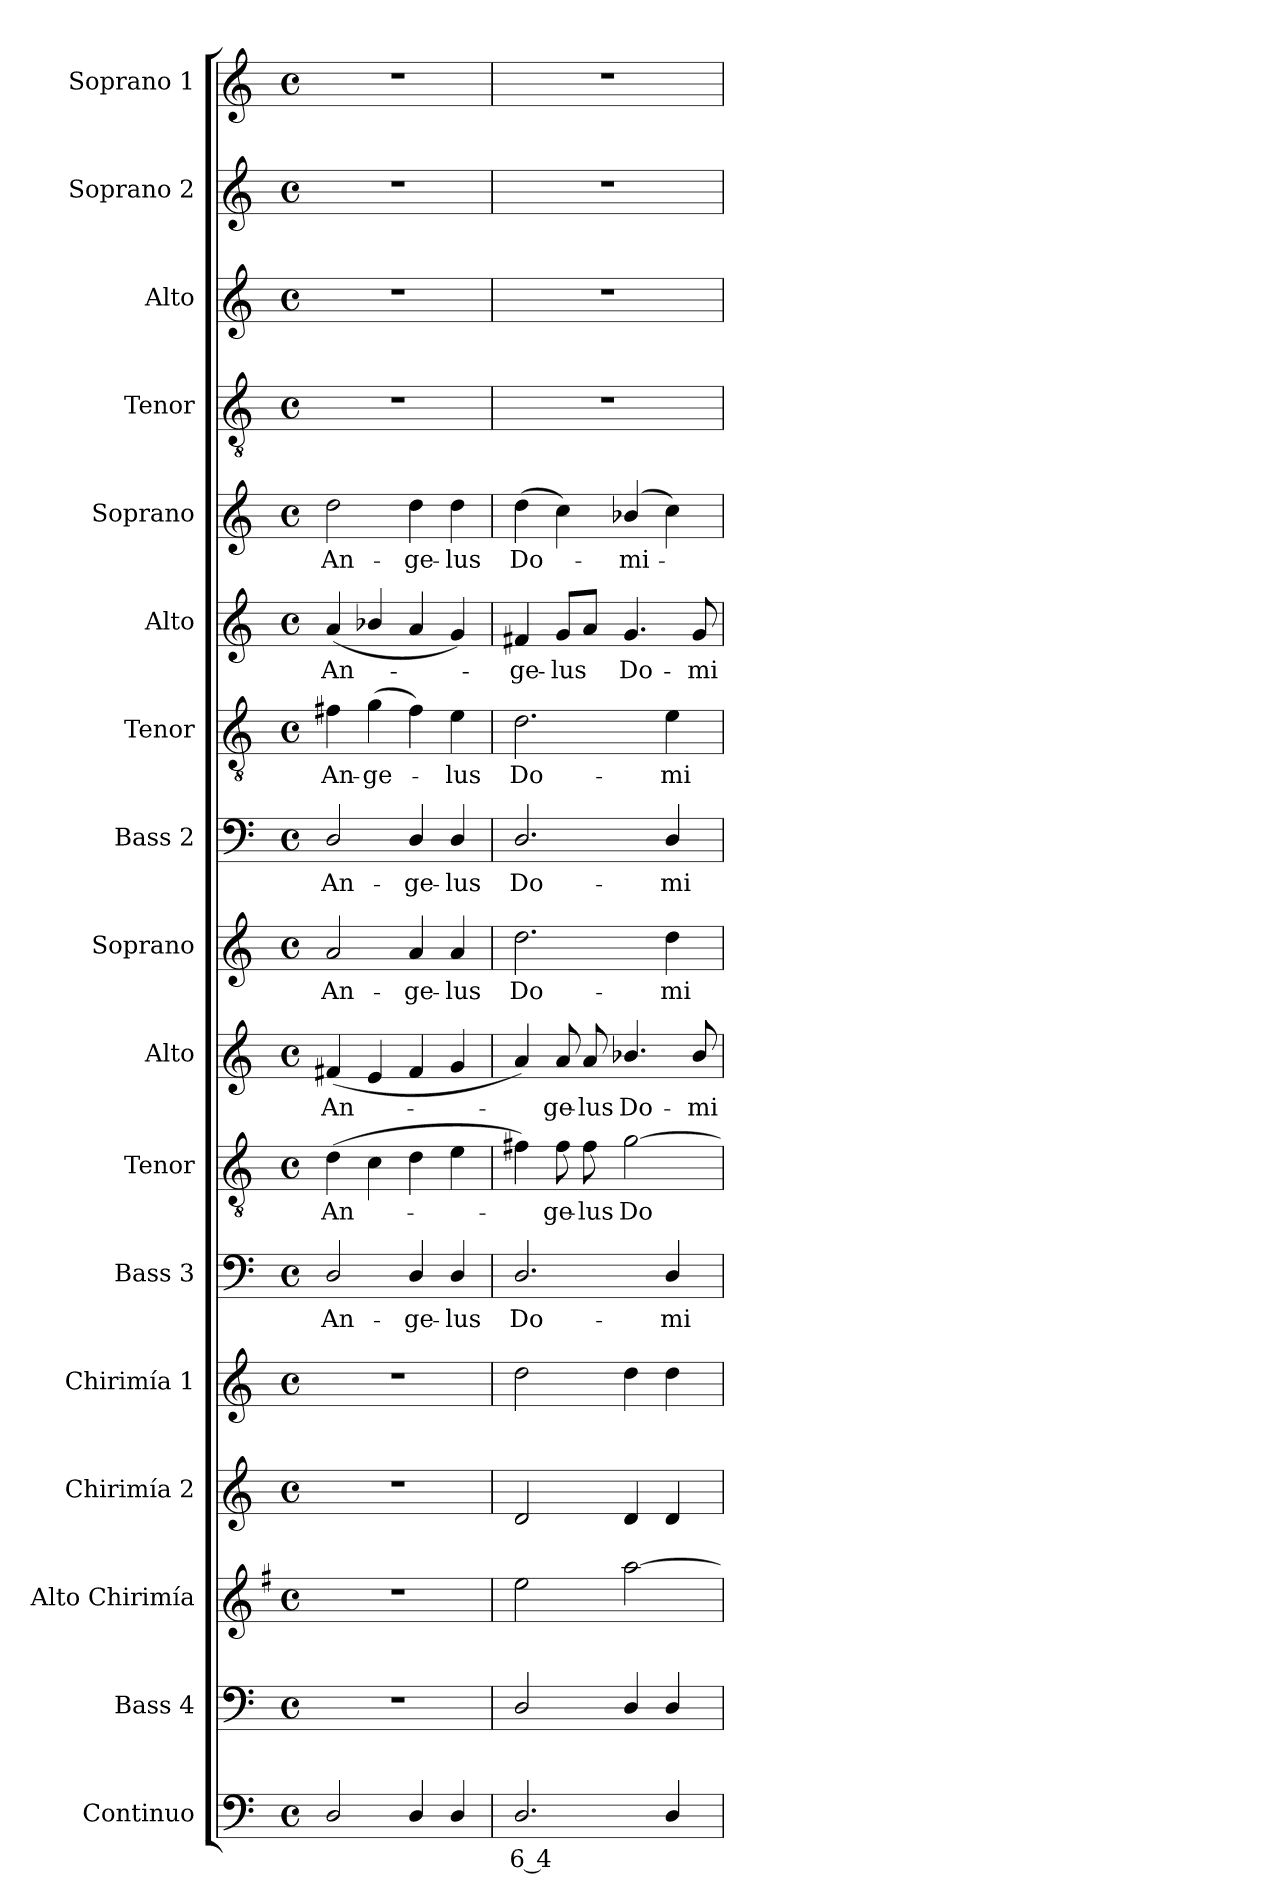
**kern	**text	**kern	**kern	**kern	**kern	**kern	**text	**kern	**text	**kern	**text	**kern	**text	**kern	**text	**kern	**text	**kern	**text	**kern	**text	**kern	**kern	**kern	**kern
*part17	*part17	*part16	*part15	*part14	*part13	*part12	*part12	*part11	*part11	*part10	*part10	*part9	*part9	*part8	*part8	*part7	*part7	*part6	*part6	*part5	*part5	*part4	*part3	*part2	*part1
*staff17	*staff17	*staff16	*staff15	*staff14	*staff13	*staff12	*staff12	*staff11	*staff11	*staff10	*staff10	*staff9	*staff9	*staff8	*staff8	*staff7	*staff7	*staff6	*staff6	*staff5	*staff5	*staff4	*staff3	*staff2	*staff1
*I"Continuo	*	*I"Bass  4	*I"Alto Chirimía	*I"Chirimía 2	*I"Chirimía 1	*I"Bass 3	*	*I"Tenor	*	*I"Alto	*	*I"Soprano	*	*I"Bass 2	*	*I"Tenor	*	*I"Alto	*	*I"Soprano	*	*I"Tenor	*I"Alto	*I"Soprano 2	*I"Soprano 1
*I'Cont.	*	*I'B4.	*I'Alt. Chi.	*I'Chi. 2	*I'Chi. 1	*I'B3.	*	*I'T.	*	*I'A.	*	*I'S.	*	*I'B2.	*	*I'T.	*	*I'A.	*	*I'S.	*	*I'T.	*I'A.	*I'S.	*I'S.
!!LO:PB:g=z
*clefF4	*	*clefF4	*clefG2	*clefG2	*clefG2	*clefF4	*	*clefGv2	*	*clefG2	*	*clefG2	*	*clefF4	*	*clefGv2	*	*clefG2	*	*clefG2	*	*clefGv2	*clefG2	*clefG2	*clefG2
*	*	*	*ITrd4c7	*	*	*	*	*ITrd7c12	*	*	*	*	*	*	*	*ITrd7c12	*	*	*	*	*	*ITrd7c12	*	*	*
*k[]	*	*k[]	*k[]	*k[]	*k[]	*k[]	*	*k[]	*	*k[]	*	*k[]	*	*k[]	*	*k[]	*	*k[]	*	*k[]	*	*k[]	*k[]	*k[]	*k[]
*C:	*	*C:	*C:	*C:	*C:	*C:	*	*C:	*	*C:	*	*C:	*	*C:	*	*C:	*	*C:	*	*C:	*	*C:	*C:	*C:	*C:
*M4/4	*	*M4/4	*M4/4	*M4/4	*M4/4	*M4/4	*	*M4/4	*	*M4/4	*	*M4/4	*	*M4/4	*	*M4/4	*	*M4/4	*	*M4/4	*	*M4/4	*M4/4	*M4/4	*M4/4
*met(c)	*	*met(c)	*met(c)	*met(c)	*met(c)	*met(c)	*	*met(c)	*	*met(c)	*	*met(c)	*	*met(c)	*	*met(c)	*	*met(c)	*	*met(c)	*	*met(c)	*met(c)	*met(c)	*met(c)
=1	=1	=1	=1	=1	=1	=1	=1	=1	=1	=1	=1	=1	=1	=1	=1	=1	=1	=1	=1	=1	=1	=1	=1	=1	=1
!	!	!	!	!	!	!	!LO:LY:b:color=#000000	!	!	!	!	!	!	!	!	!	!	!	!	!	!	!	!	!	!
!	!	!	!	!	!	!	!	!	!LO:LY:b:color=#000000	!	!	!	!	!	!	!	!	!	!	!	!	!	!	!	!
!	!	!	!	!	!	!	!	!	!	!	!LO:LY:b:color=#000000	!	!	!	!	!	!	!	!	!	!	!	!	!	!
!	!	!	!	!	!	!	!	!	!	!	!	!	!LO:LY:b:color=#000000	!	!	!	!	!	!	!	!	!	!	!	!
!	!	!	!	!	!	!	!	!	!	!	!	!	!	!	!LO:LY:b:color=#000000	!	!	!	!	!	!	!	!	!	!
!	!	!	!	!	!	!	!	!	!	!	!	!	!	!	!	!	!LO:LY:b:color=#000000	!	!	!	!	!	!	!	!
!	!	!	!	!	!	!	!	!	!	!	!	!	!	!	!	!	!	!	!LO:LY:b:color=#000000	!	!	!	!	!	!
!	!	!	!	!	!	!	!	!	!	!	!	!	!	!	!	!	!	!	!	!	!LO:LY:b:color=#000000	!	!	!	!
2Di/	.	1r	1r	1r	1r	2Di/	An-	(4Di\	An-	(4f#Xi/	An-	2ai/	An-	2Di/	An-	4F#Xi\	An-	(4ai/	An-	2ddi\	An-	1r	1r	1r	1r
!	!	!	!	!	!	!	!	!	!	!	!	!	!	!	!	!	!LO:LY:b:color=#000000	!	!	!	!	!	!	!	!
.	.	.	.	.	.	.	.	4Ci\	.	4ei/	.	.	.	.	.	(4Gi\	-ge-	4b-Xi/	.	.	.	.	.	.	.
!	!	!	!	!	!	!	!LO:LY:b:color=#000000	!	!	!	!	!	!	!	!	!	!	!	!	!	!	!	!	!	!
!	!	!	!	!	!	!	!	!	!	!	!	!	!LO:LY:b:color=#000000	!	!	!	!	!	!	!	!	!	!	!	!
!	!	!	!	!	!	!	!	!	!	!	!	!	!	!	!LO:LY:b:color=#000000	!	!	!	!	!	!	!	!	!	!
!	!	!	!	!	!	!	!	!	!	!	!	!	!	!	!	!	!	!	!	!	!LO:LY:b:color=#000000	!	!	!	!
4Di/	.	.	.	.	.	4Di/	-ge-	4Di\	.	4f#i/	.	4ai/	-ge-	4Di/	-ge-	4F#i\)	.	4ai/	.	4ddi\	-ge-	.	.	.	.
!	!	!	!	!	!	!	!LO:LY:b:color=#000000	!	!	!	!	!	!	!	!	!	!	!	!	!	!	!	!	!	!
!	!	!	!	!	!	!	!	!	!	!	!	!	!LO:LY:b:color=#000000	!	!	!	!	!	!	!	!	!	!	!	!
!	!	!	!	!	!	!	!	!	!	!	!	!	!	!	!LO:LY:b:color=#000000	!	!	!	!	!	!	!	!	!	!
!	!	!	!	!	!	!	!	!	!	!	!	!	!	!	!	!	!LO:LY:b:color=#000000	!	!	!	!	!	!	!	!
!	!	!	!	!	!	!	!	!	!	!	!	!	!	!	!	!	!	!	!	!	!LO:LY:b:color=#000000	!	!	!	!
4Di/	.	.	.	.	.	4Di/	-lus	4Ei\	.	4gi/	.	4ai/	-lus	4Di/	-lus	4Ei\	-lus	4gi/)	.	4ddi\	-lus	.	.	.	.
=2	=2	=2	=2	=2	=2	=2	=2	=2	=2	=2	=2	=2	=2	=2	=2	=2	=2	=2	=2	=2	=2	=2	=2	=2	=2
!	!LO:LY:b:color=#000000	!	!	!	!	!	!	!	!	!	!	!	!	!	!	!	!	!	!	!	!	!	!	!	!
!	!	!	!	!	!	!	!LO:LY:b:color=#000000	!	!	!	!	!	!	!	!	!	!	!	!	!	!	!	!	!	!
!	!	!	!	!	!	!	!	!	!	!	!	!	!LO:LY:b:color=#000000	!	!	!	!	!	!	!	!	!	!	!	!
!	!	!	!	!	!	!	!	!	!	!	!	!	!	!	!LO:LY:b:color=#000000	!	!	!	!	!	!	!	!	!	!
!	!	!	!	!	!	!	!	!	!	!	!	!	!	!	!	!	!LO:LY:b:color=#000000	!	!	!	!	!	!	!	!
!	!	!	!	!	!	!	!	!	!	!	!	!	!	!	!	!	!	!	!LO:LY:b:color=#000000	!	!	!	!	!	!
!	!	!	!	!	!	!	!	!	!	!	!	!	!	!	!	!	!	!	!	!	!LO:LY:b:color=#000000	!	!	!	!
2.Di/	6 4	2Di/	2ai\	2di/	2ddi\	2.Di/	Do-	4F#Xi\)	.	4ai/)	.	2.ddi\	Do-	2.Di/	Do-	2.Di\	Do-	4f#Xi/	-ge-	(4ddi\	Do-	1r	1r	1r	1r
!	!	!	!	!	!	!	!	!	!LO:LY:b:color=#000000	!	!	!	!	!	!	!	!	!	!	!	!	!	!	!	!
!	!	!	!	!	!	!	!	!	!	!	!LO:LY:b:color=#000000	!	!	!	!	!	!	!	!	!	!	!	!	!	!
!	!	!	!	!	!	!	!	!	!	!	!	!	!	!	!	!	!	!	!LO:LY:b:color=#000000	!	!	!	!	!	!
.	.	.	.	.	.	.	.	8F#i\	-ge-	8ai/	-ge-	.	.	.	.	.	.	8gi/L	-lus	4cci\)	.	.	.	.	.
!	!	!	!	!	!	!	!	!	!LO:LY:b:color=#000000	!	!	!	!	!	!	!	!	!	!	!	!	!	!	!	!
!	!	!	!	!	!	!	!	!	!	!	!LO:LY:b:color=#000000	!	!	!	!	!	!	!	!	!	!	!	!	!	!
.	.	.	.	.	.	.	.	8F#i\	-lus	8ai/	-lus	.	.	.	.	.	.	8ai/J	.	.	.	.	.	.	.
!	!	!	!	!	!	!	!	!	!LO:LY:b:color=#000000	!	!	!	!	!	!	!	!	!	!	!	!	!	!	!	!
!	!	!	!	!	!	!	!	!	!	!	!LO:LY:b:color=#000000	!	!	!	!	!	!	!	!	!	!	!	!	!	!
!	!	!	!	!	!	!	!	!	!	!	!	!	!	!	!	!	!	!	!LO:LY:b:color=#000000	!	!	!	!	!	!
!	!	!	!	!	!	!	!	!	!	!	!	!	!	!	!	!	!	!	!	!	!LO:LY:b:color=#000000	!	!	!	!
.	.	4Di/	[>2ddi\	4di/	4ddi\	.	.	[>2Gi\	Do-	4.b-Xi/	Do-	.	.	.	.	.	.	4.gi/	Do-	(4b-Xi/	-mi-	.	.	.	.
!	!	!	!	!	!	!	!LO:LY:b:color=#000000	!	!	!	!	!	!	!	!	!	!	!	!	!	!	!	!	!	!
!	!	!	!	!	!	!	!	!	!	!	!	!	!LO:LY:b:color=#000000	!	!	!	!	!	!	!	!	!	!	!	!
!	!	!	!	!	!	!	!	!	!	!	!	!	!	!	!LO:LY:b:color=#000000	!	!	!	!	!	!	!	!	!	!
!	!	!	!	!	!	!	!	!	!	!	!	!	!	!	!	!	!LO:LY:b:color=#000000	!	!	!	!	!	!	!	!
4Di/	.	4Di/	.	4di/	4ddi\	4Di/	-mi-	.	.	.	.	4ddi\	-mi-	4Di/	-mi-	4Ei\	-mi-	.	.	4cci\)	.	.	.	.	.
!	!	!	!	!	!	!	!	!	!	!	!LO:LY:b:color=#000000	!	!	!	!	!	!	!	!	!	!	!	!	!	!
!	!	!	!	!	!	!	!	!	!	!	!	!	!	!	!	!	!	!	!LO:LY:b:color=#000000	!	!	!	!	!	!
.	.	.	.	.	.	.	.	.	.	8b-i/	-mi-	.	.	.	.	.	.	8gi/	-mi-	.	.	.	.	.	.
=	=	=	=	=	=	=	=	=	=	=	=	=	=	=	=	=	=	=	=	=	=	=	=	=	=
*-	*-	*-	*-	*-	*-	*-	*-	*-	*-	*-	*-	*-	*-	*-	*-	*-	*-	*-	*-	*-	*-	*-	*-	*-	*-
